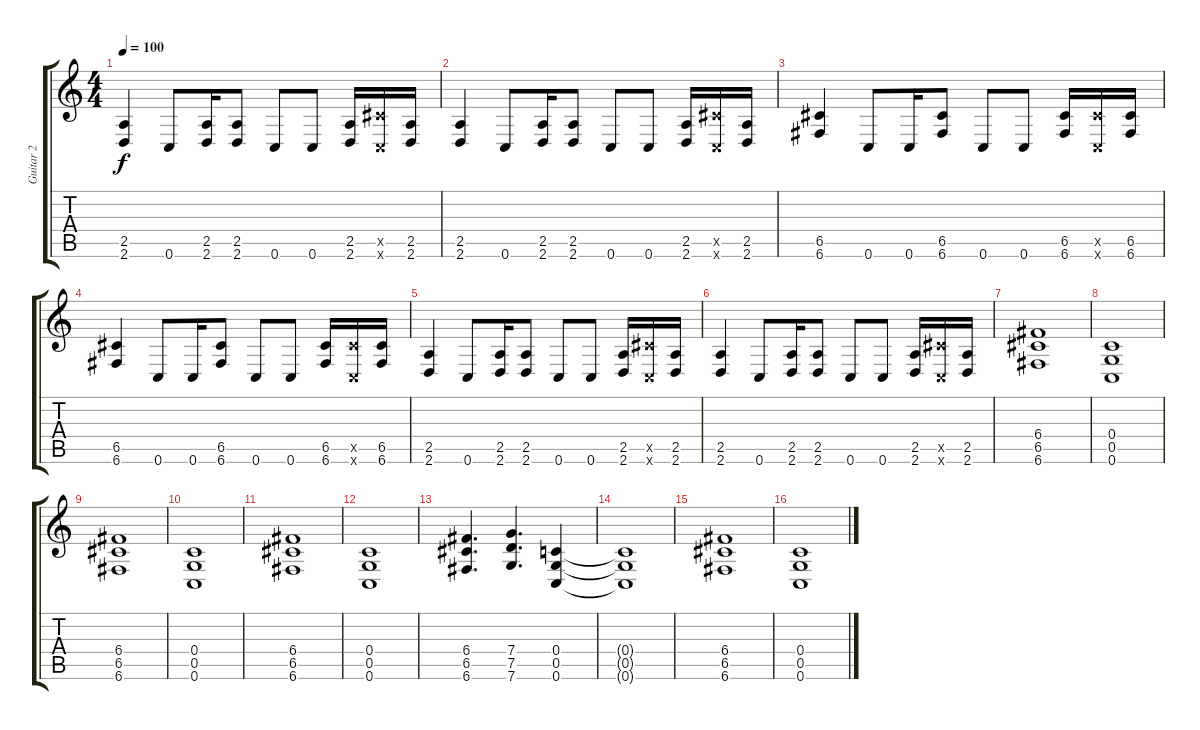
\track ("Guitar 2" "Guitar 2") {instrument distortionguitar}
\staff {score tabs}
\tuning (D4 A3 F3 C3 G2 C2) {hide}
\ts (4 4)
\tempo 100
\clef g2
\ks c
(2.5 2.6).4{dy f} 0.6.8 (2.5 2.6).16 (2.5 2.6).8 0.6.8 0.6.8 (2.5 2.6).16 (6.5{x} 0.6{x}).16 (2.5 2.6).16 |
(2.5 2.6).4 0.6.8 (2.5 2.6).16 (2.5 2.6).8 0.6.8 0.6.8 (2.5 2.6).16 (6.5{x} 0.6{x}).16 (2.5 2.6).16 |
(6.5 6.6).4 0.6.8 0.6.16 (6.5 6.6).8 0.6.8 0.6.8 (6.5 6.6).16 (6.5{x} 0.6{x}).16 (6.5 6.6).16 |
(6.5 6.6).4 0.6.8 0.6.16 (6.5 6.6).8 0.6.8 0.6.8 (6.5 6.6).16 (6.5{x} 0.6{x}).16 (6.5 6.6).16 |
(2.5 2.6).4 0.6.8 (2.5 2.6).16 (2.5 2.6).8 0.6.8 0.6.8 (2.5 2.6).16 (6.5{x} 0.6{x}).16 (2.5 2.6).16 |
(2.5 2.6).4 0.6.8 (2.5 2.6).16 (2.5 2.6).8 0.6.8 0.6.8 (2.5 2.6).16 (6.5{x} 0.6{x}).16 (2.5 2.6).16 |
(6.4 6.5 6.6).1 |
(0.4 0.5 0.6).1 |
(6.4 6.5 6.6).1 |
(0.4 0.5 0.6).1 |
(6.4 6.5 6.6).1 |
(0.4 0.5 0.6).1 |
(6.4 6.5 6.6).4{d} (7.4 7.5 7.6).4{d} (0.4 0.5 0.6).4 |
(0.4{t} 0.5{t} 0.6{t}).1 |
(6.4 6.5 6.6).1 |
(0.4 0.5 0.6).1
